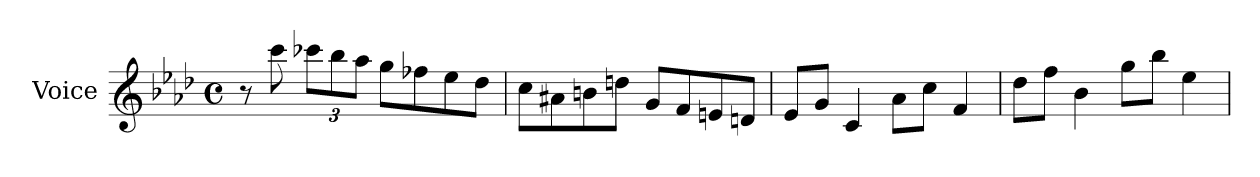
**kern
*part1
*staff1
*I"Voice
*I'Voice
*clefG2
*k[b-e-a-d-]
*M4/4
*met(c)
=1
8r
8ccc\
12ccc-X\L
12bb-\
12aa-\J
8gg\L
8ff-X\
8ee-\
8dd-\J
=2
8cc\L
8a#X\
8bn\
8ddn\J
8g/L
8f/
8en/
8dn/J
=3
8e-/L
8g/J
4c/
8a-\L
8cc\J
4f/
=4
8dd-\L
8ff\J
4b-\
8gg\L
8bb-\J
4ee-\
=
*-
